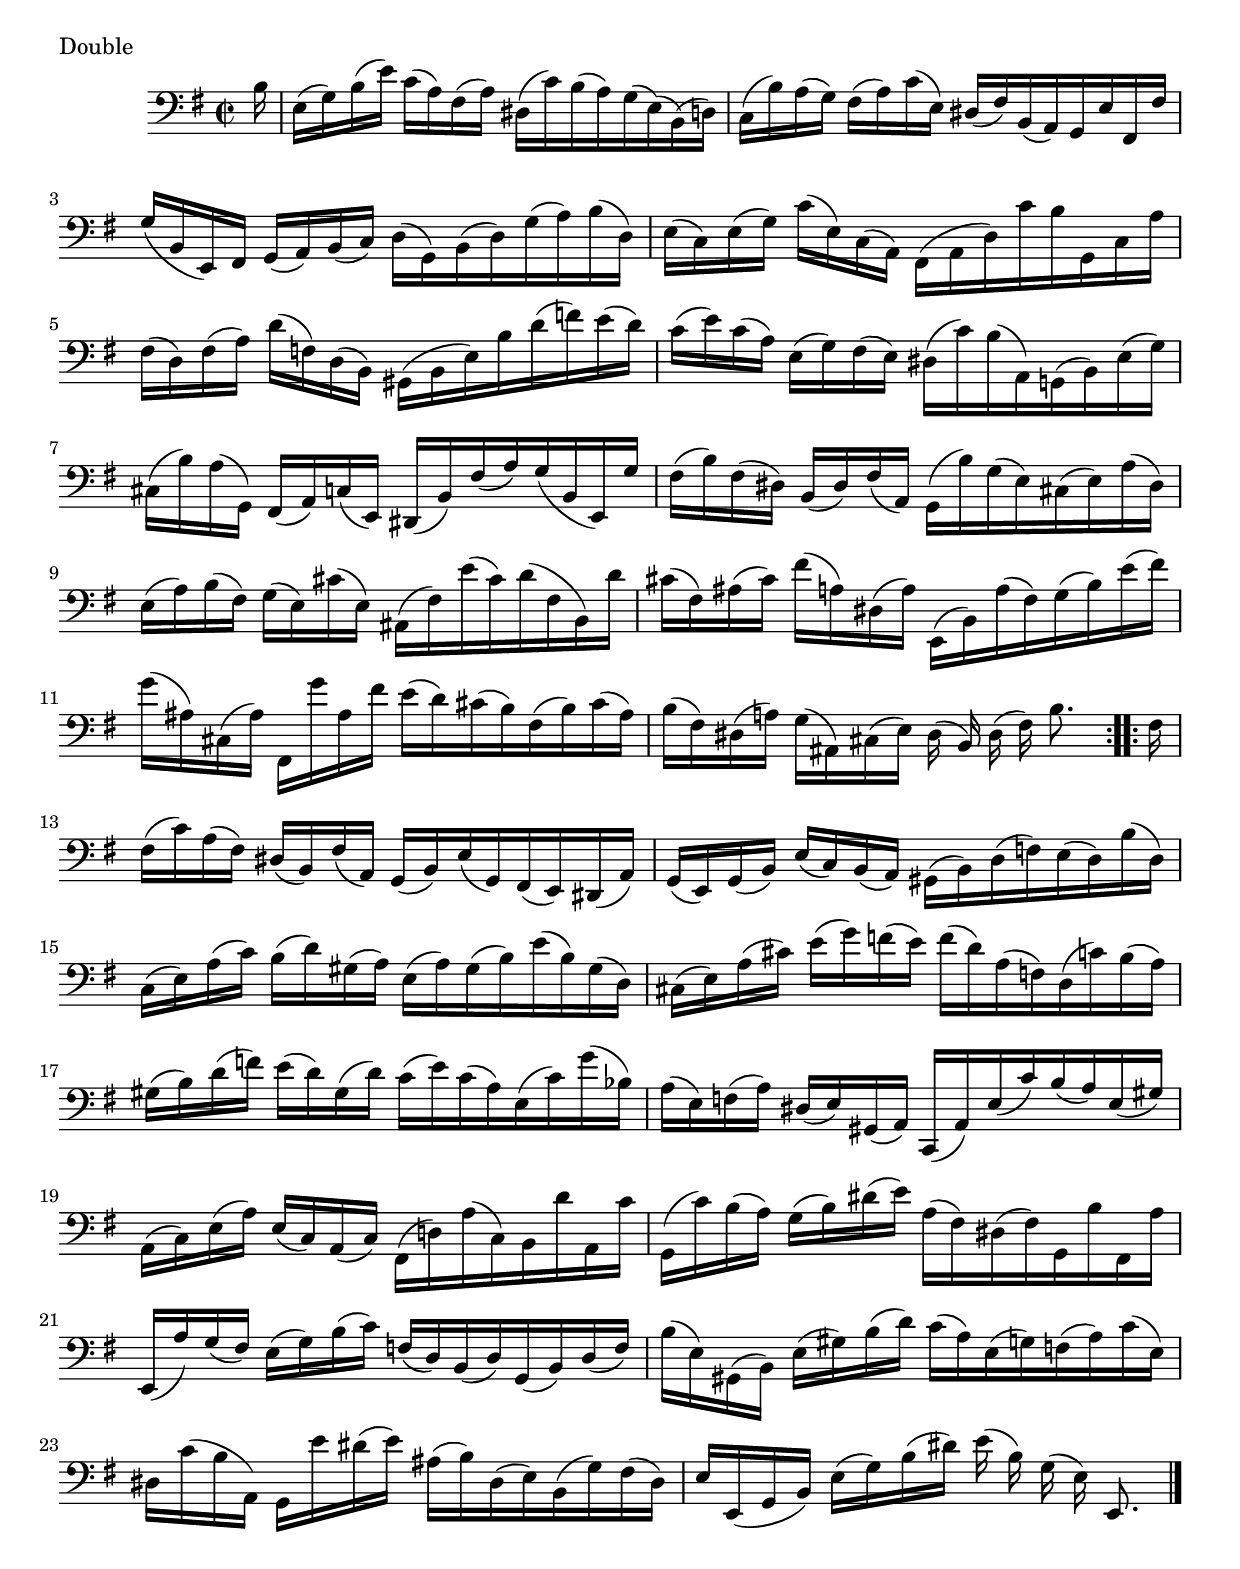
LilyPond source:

\version "2.24.3"

% Movement 2, Double

\version "2.24.3"

iiA =  {
  fis''16 |
  b'16(   d''16)  fis''16(   b''16)  g''16(   e''16)  cis''16(   e''16)  
  ais'16(   g''16)  fis''16(   e''16)  d''16(   b'16)(   fis'16)(   a'16)  |
  % 2
  g'16(   fis''16)  e''16(   d''16)  cis''16(   e''16)  g''16(   b'16)  
  ais'16(   cis''16)  fis'16(   e'16)  d'16  b'16  cis'16  cis''16  |
  % 3
  d''16(  fis'16   b16)  cis'16  d'16(   e'16)  fis'16(   g'16)
  a'16(   d'16)  fis'16(   a'16)  d''16(   e''16)  fis''16(   a'16)  |
  % 4
  b'16(   g'16)  b'16(   d''16)  g''16(   b'16)  g'16(   e'16)
  cis'16(  e'16   a'16)  g''16  fis''16  d'16  g'16  e''16  |
  % 5
  cis''16(   a'16)  cis''16(   e''16)  a''16(   c''16)  a'16(   fis'16)  
  dis'16(  fis'16   b'16)  fis''16  a''16(   c'''16)  b''16(   a''16) |
  % 6
  g''16(   b''16)  g''16(   e''16)  b'16(   d''16)  cis''16(   b'16)  
  ais'16(   g''16)  fis''16(   e'16)  d'!16(   fis'16)  b'16(   d''16)  |
  % 7
  gis'16(   fis''16)  e''16(   d'16)  cis'16(   e'16)  g'16(   b16)  
  ais16(   fis'16)  cis''16(   e''16)  d''16(  fis'16   b16)  d''16  |
  % 8
  cis''16(   fis''16)  cis''16(   ais'16)  fis'16(   ais'16)  cis''16(   e'16)
  d'16(   fis''16)  d''16(   b'16)  gis'16(   b'16)  e''16(   ais'16)  |
  % 9
  b'16(   e''16)  fis''16(   cis''16)  d''16(   b'16)  gis''16(   b'16)  
  eis'16(   cis''16)  b''16(   gis''16)  a''16(  cis''16   fis'16)  a''16  |
  % 10
  gis''16(   cis''16)  eis''16(   gis''16)  cis'''16(   e''16)  ais'16(   e''16)
  b16(   fis'16)  e''16(   cis''16)  d''16(   fis''16)  b''16(   cis'''16)  |
  % 11
  d'''16(   eis''16)  gis'16(   eis''16)  cis'16  d'''16 eis''16 cis'''16
  b''16(   a''16)  gis''16(   fis''16)  cis''16(   fis''16) gis''16(   eis''16)  |
  % 12
  fis''16(   cis''16)  ais'16(   e''!16)  d''16(   eis'16)  gis'16(   b'16)  
  ais'16(   fis'16)  ais'16(   cis''16)   \set autoBeaming = ##f fis''8.
    cis''16  |

  \set autoBeaming = ##t
  % 13
  cis''16(   g''16)  e''16(   cis''16)  ais'16(   fis'16)  cis''16(   e'16)
  d'16(   fis'16)  b'16(   d'16)  cis'16(   b16)  ais16(   e'16)  |
  % 14
  d'16(   b16)  d'16(   fis'16)  b'16(   g'16)  fis'16(   e'16)
  dis'16(   fis'16)  a'16(   c''16)  b'16(   a'16)  fis''16(   a'16)  |
  % 15
  g'16(   b'16)  e''16(   g''16)  fis''16(   a''16)  dis''16(   e''16)  
  b'16(   e''16)  dis''16(   fis''16)  b''16(   fis''16)  dis''16(   a'16)  |
  % 16
  gis'16(   b'16)  e''16(   gis''16)  b''16(   d'''16)  c'''16(   b''16)  
  c'''16(   a''16)  e''16(   c''16)  a'16(   g''16)  fis''16(   e''16)  |
  % 17
  dis''16(   fis''16)  a''16(   c'''16)  b''16(   a''16)  dis''16(   a''16)
  g''16(   b''16)  g''16(   e''16)  b'16(   g''16)  d'''16(   f''16)  |
  % 18
  e''16(   b'16)  c''16(   e''16)  ais'16(   b'16)  dis'16(   e'16)
  g16(   e'16)  b'16(   g''16)  fis''16(   e''16)  b'16(   dis''16)  |
  % 19
  e'16(   g'16)  b'16(   e''16)  b'16(   g'16)  e'16(   g'16)
  cis'16(   a'!16)  e''16(   g'16)  fis'16  a''16  e'16  g''16  |
  % 20
  d'16(   g''16)  fis''16(   e''16)  d''16(   fis''16)  ais''16(   b''16) 
  e''16(   cis''16)  ais'16(   cis''16)  d'16  fis''16  cis'16  e''16  |
  % 21
  b16(   e''16)  d''16(   cis''16)  b'16(   d''16)  fis''16(   g''16)  
  c''16(   a'16)  fis'16(   a'16)  d'16(   fis'16)  a'16(   c''16)  |
  % 22
  fis''16(   b'16)  dis'16(   fis'16)  b'16(   dis''16)  fis''16(   a''16)
  g''16(   e''16)  b'16(   d''16)  c''16(   e''16)  g''16(   b'16) |
  % 23
  ais'16  g''16(  fis''16   e'16)  d'16  b''16  ais''16(   b''16)  
  eis''16(   fis''16)  ais'16(   b'16)  fis'16(   d''16)  cis''16(   ais'16)  |
  % 24
  b'16  b16(  d'16   fis'16)  b'16(   d''16)  fis''16(   ais''16)  
  b''16(   fis''16)  d''16(   b'16)  b8.
} 

iiStaff = \context Staff <<
  \context Voice=A \iiA
>>


iiCelloGlobal =   {
  \clef "bass"
  \key g\major

  % Time signature: To get the right C symbol, we need 2/2,
  % then baseMoment needs to be modified to group notes correctly.
  \time 2/2
  \set Timing.baseMoment = #(ly:make-moment 1/4)

  \repeat "volta" 2 {
    \partial 16
    s16 | s1*11 | s16*15 
  }
  \repeat "volta" 2 {
    s16 | s1*11 | s16*15 \bar "|."
  }
}

iiCelloScripts =  {
}

iiCelloStaff =  \context Staff <<
   \transpose c' f, \iiStaff
  \iiCelloGlobal
  \iiCelloScripts
>>

\score {
  \iiCelloStaff
  \layout { }
  
  \midi {
    \tempo 4 = 76
    }


  \header {
    piece = "Double"
    opus = ""
  }
}
